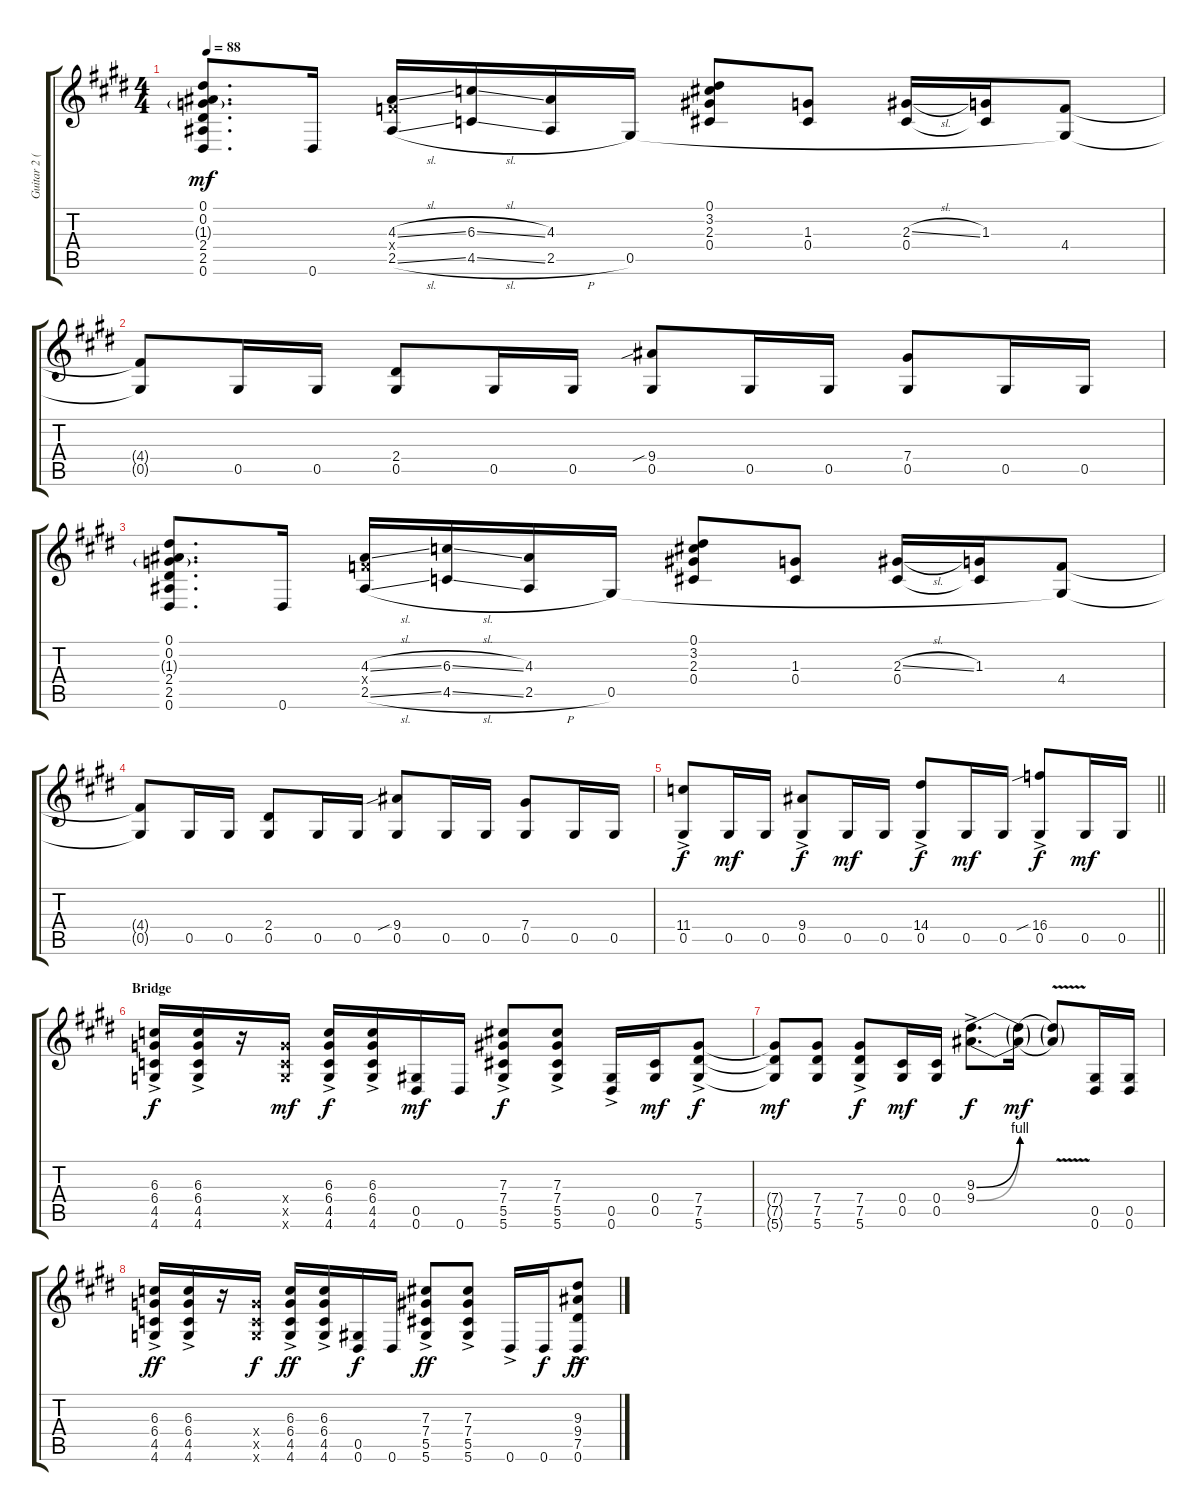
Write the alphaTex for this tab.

\track ("Guitar 2 (James)" "Guitar 2 (") {instrument distortionguitar}
\staff {score tabs}
\tuning (Eb4 Bb3 Gb3 Db3 Ab2 Eb2) {hide}
\ts (4 4)
\tempo 88
\clef g2
\ks e
(0.1 0.2 1.3{g} 2.4 2.5 0.6).8{d dy mf} 0.6.16 (4.3{sl} 4.4{x} 2.5{sl}).16 (6.3{sl} 4.5{sl}).16 (4.3 2.5{h}).16 0.5.16 (0.1 3.2 2.3 0.4).8 (1.3 0.4).8 (2.3{sl} 0.4).16 (1.3 0.4{t}).16 (4.4 0.5{t}).8 |
\ks c#minor
(4.4{t} 0.5{t}).8 0.5.16 0.5.16 (2.4 0.5).8 0.5.16 0.5.16 (9.4{sib} 0.5).8 0.5.16 0.5.16 (7.4 0.5).8 0.5.16 0.5.16 |
\ks e
(0.1 0.2 1.3{g} 2.4 2.5 0.6).8{d} 0.6.16 (4.3{sl} 4.4{x} 2.5{sl}).16 (6.3{sl} 4.5{sl}).16 (4.3 2.5{h}).16 0.5.16 (0.1 3.2 2.3 0.4).8 (1.3 0.4).8 (2.3{sl} 0.4).16 (1.3 0.4{t}).16 (4.4 0.5{t}).8 |
\ks c#minor
(4.4{t} 0.5{t}).8 0.5.16 0.5.16 (2.4 0.5).8 0.5.16 0.5.16 (9.4{sib} 0.5).8 0.5.16 0.5.16 (7.4 0.5).8 0.5.16 0.5.16 |
\barLineRight lightlight
(11.4{ac} 0.5{ac}).8{dy f} 0.5.16{dy mf} 0.5.16 (9.4{ac} 0.5{ac}).8{dy f} 0.5.16{dy mf} 0.5.16 (14.4{ac} 0.5{ac}).8{dy f} 0.5.16{dy mf} 0.5.16 (16.4{sib ac} 0.5{ac}).8{dy f} 0.5.16{dy mf} 0.5.16 |
\section ("" "Bridge")
\ks e
(6.3{ac} 6.4{ac} 4.5{ac} 4.6{ac}).16{dy f} (6.3{ac} 6.4{ac} 4.5{ac} 4.6{ac}).16 r.16 (6.4{x} 4.5{x} 4.6{x}).16{dy mf} (6.3{ac} 6.4{ac} 4.5{ac} 4.6{ac}).16{dy f} (6.3{ac} 6.4{ac} 4.5{ac} 4.6{ac}).16 (0.5 0.6).16{dy mf} 0.6.16 (7.3{ac} 7.4{ac} 5.5{ac} 5.6{ac}).8{dy f} (7.3{ac} 7.4{ac} 5.5{ac} 5.6{ac}).8 (0.5{ac} 0.6{ac}).16 (0.4 0.5).16{dy mf} (7.4{ac} 7.5{ac} 5.6{ac}).8{dy f} |
\ks c#minor
(7.4{t} 7.5{t} 5.6{t}).8{dy mf} (7.4 7.5 5.6).8 (7.4{ac} 7.5{ac} 5.6{ac}).8{dy f} (0.4 0.5).16{dy mf} (0.4 0.5).16 (9.3{be (bend 0 0 60 4) ac} 9.4{be (bend 0 0 60 4) ac}).8{d dy f} (9.3{be (hold 40 0 60 0) t} 9.4{be (hold 40 0 60 0) t}).16{dy mf} (9.3{v t} 9.4{v t}).8 (0.5 0.6).16 (0.5 0.6).16 |
\ks e
(6.3{ac} 6.4{ac} 4.5{ac} 4.6{ac}).16{dy ff} (6.3{ac} 6.4{ac} 4.5{ac} 4.6{ac}).16 r.16 (6.4{x} 4.5{x} 4.6{x}).16{dy f} (6.3{ac} 6.4{ac} 4.5{ac} 4.6{ac}).16{dy ff} (6.3{ac} 6.4{ac} 4.5{ac} 4.6{ac}).16 (0.5 0.6).16{dy f} 0.6.16 (7.3{ac} 7.4{ac} 5.5{ac} 5.6{ac}).8{dy ff} (7.3{ac} 7.4{ac} 5.5{ac} 5.6{ac}).8 0.6{ac}.16 0.6.16{dy f} (9.3{ac} 9.4{ac} 7.5{ac} 0.6{ac}).8{dy ff}
